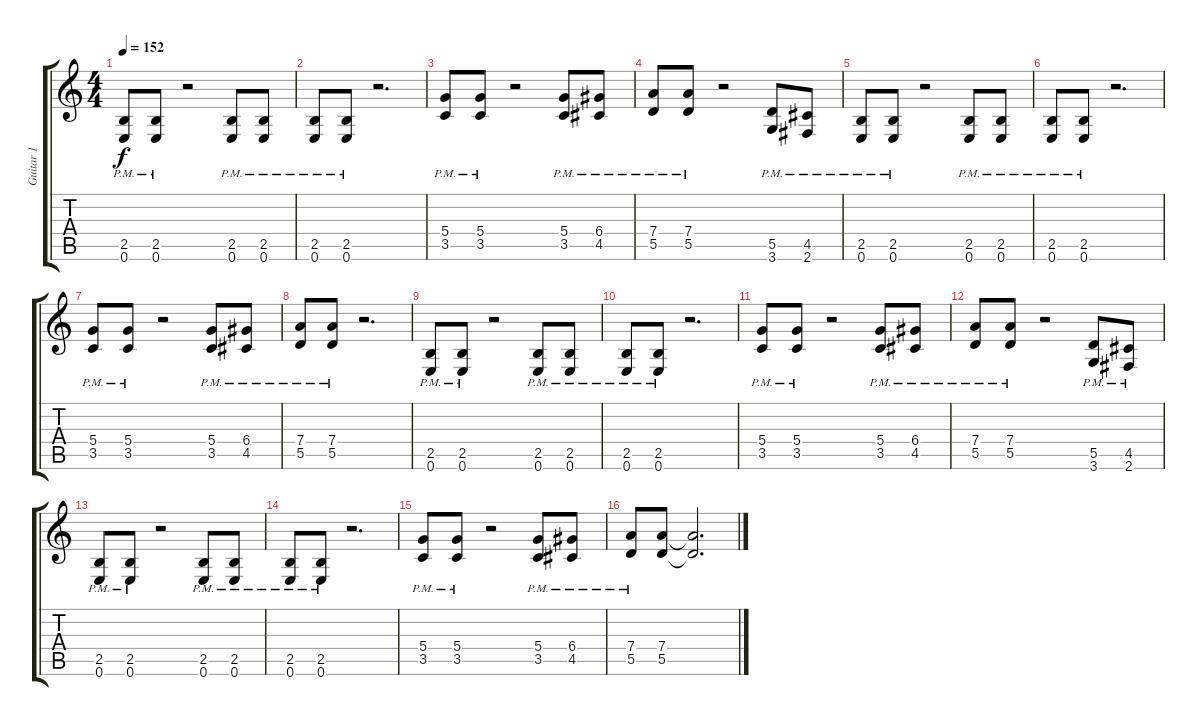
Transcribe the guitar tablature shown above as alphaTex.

\track ("Guitar 1" "Guitar 1") {instrument distortionguitar}
\staff {score tabs}
\tuning (E4 B3 G3 D3 A2 E2) {hide}
\ts (4 4)
\tempo 152
\clef g2
\ks c
(2.5{pm} 0.6{pm}).8{dy f} (2.5{pm} 0.6{pm}).8 r.2 (2.5{pm} 0.6{pm}).8 (2.5{pm} 0.6{pm}).8 |
(2.5{pm} 0.6{pm}).8 (2.5{pm} 0.6{pm}).8 r.2{d} |
(5.4{pm} 3.5{pm}).8 (5.4{pm} 3.5{pm}).8 r.2 (5.4{pm} 3.5{pm}).8 (6.4{pm} 4.5{pm}).8 |
(7.4{pm} 5.5{pm}).8 (7.4{pm} 5.5{pm}).8 r.2 (5.5{pm} 3.6{pm}).8 (4.5{pm} 2.6{pm}).8 |
(2.5{pm} 0.6{pm}).8 (2.5{pm} 0.6{pm}).8 r.2 (2.5{pm} 0.6{pm}).8 (2.5{pm} 0.6{pm}).8 |
(2.5{pm} 0.6{pm}).8 (2.5{pm} 0.6{pm}).8 r.2{d} |
(5.4{pm} 3.5{pm}).8 (5.4{pm} 3.5{pm}).8 r.2 (5.4{pm} 3.5{pm}).8 (6.4{pm} 4.5{pm}).8 |
(7.4{pm} 5.5{pm}).8 (7.4{pm} 5.5{pm}).8 r.2{d} |
(2.5{pm} 0.6{pm}).8 (2.5{pm} 0.6{pm}).8 r.2 (2.5{pm} 0.6{pm}).8 (2.5{pm} 0.6{pm}).8 |
(2.5{pm} 0.6{pm}).8 (2.5{pm} 0.6{pm}).8 r.2{d} |
(5.4{pm} 3.5{pm}).8 (5.4{pm} 3.5{pm}).8 r.2 (5.4{pm} 3.5{pm}).8 (6.4{pm} 4.5{pm}).8 |
(7.4{pm} 5.5{pm}).8 (7.4{pm} 5.5{pm}).8 r.2 (5.5{pm} 3.6{pm}).8 (4.5{pm} 2.6{pm}).8 |
(2.5{pm} 0.6{pm}).8 (2.5{pm} 0.6{pm}).8 r.2 (2.5{pm} 0.6{pm}).8 (2.5{pm} 0.6{pm}).8 |
(2.5{pm} 0.6{pm}).8 (2.5{pm} 0.6{pm}).8 r.2{d} |
(5.4{pm} 3.5{pm}).8 (5.4{pm} 3.5{pm}).8 r.2 (5.4{pm} 3.5{pm}).8 (6.4{pm} 4.5{pm}).8 |
(7.4{pm} 5.5{pm}).8 (7.4 5.5).8 (7.4{t} 5.5{t}).2{d}
